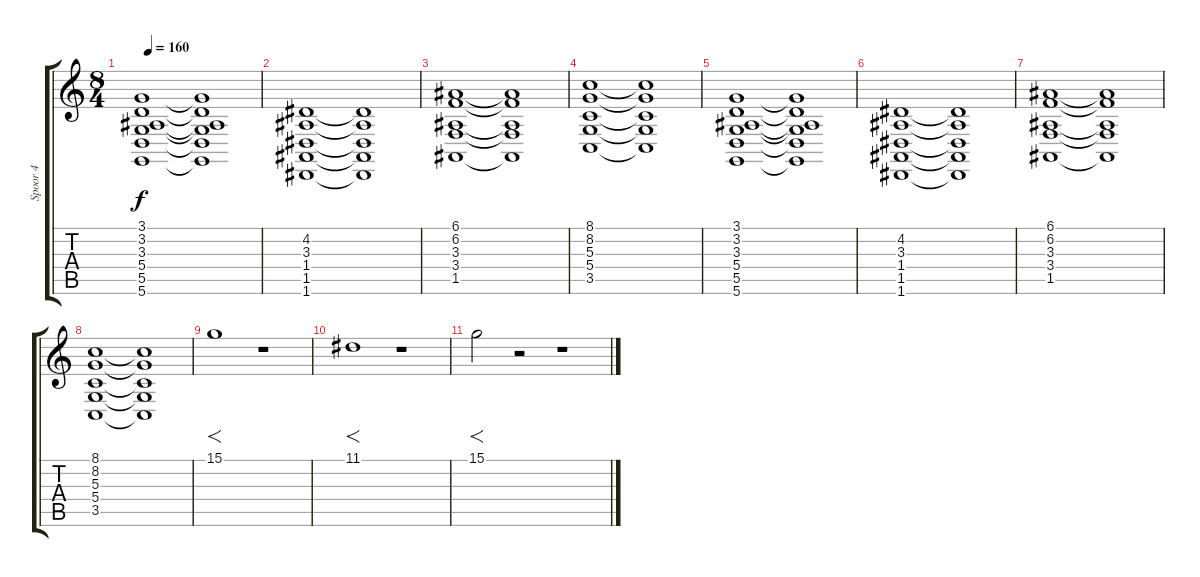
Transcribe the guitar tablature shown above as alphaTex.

\track ("Spoor 4" "Spoor 4") {instrument choiraahs}
\staff {score tabs}
\tuning (E4 B3 G3 D3 A2 D2) {hide}
\ts (8 4)
\tempo 160
\clef g2
\ks c
(3.1 3.2 3.3 5.4 5.5 5.6).1{dy f} (3.1{t} 3.2{t} 3.3{t} 5.4{t} 5.5{t} 5.6{t}).1 |
(4.2 3.3 1.4 1.5 1.6).1 (4.2{t} 3.3{t} 1.4{t} 1.5{t} 1.6{t}).1 |
(6.1 6.2 3.3 3.4 1.5).1 (6.1{t} 6.2{t} 3.3{t} 3.4{t} 1.5{t}).1 |
(8.1 8.2 5.3 5.4 3.5).1 (8.1{t} 8.2{t} 5.3{t} 5.4{t} 3.5{t}).1 |
(3.1 3.2 3.3 5.4 5.5 5.6).1 (3.1{t} 3.2{t} 3.3{t} 5.4{t} 5.5{t} 5.6{t}).1 |
(4.2 3.3 1.4 1.5 1.6).1 (4.2{t} 3.3{t} 1.4{t} 1.5{t} 1.6{t}).1 |
(6.1 6.2 3.3 3.4 1.5).1 (6.1{t} 6.2{t} 3.3{t} 3.4{t} 1.5{t}).1 |
(8.1 8.2 5.3 5.4 3.5).1 (8.1{t} 8.2{t} 5.3{t} 5.4{t} 3.5{t}).1 |
15.1.1{f} r.1 |
11.1.1{f} r.1 |
15.1.2{f} r.2 r.1
